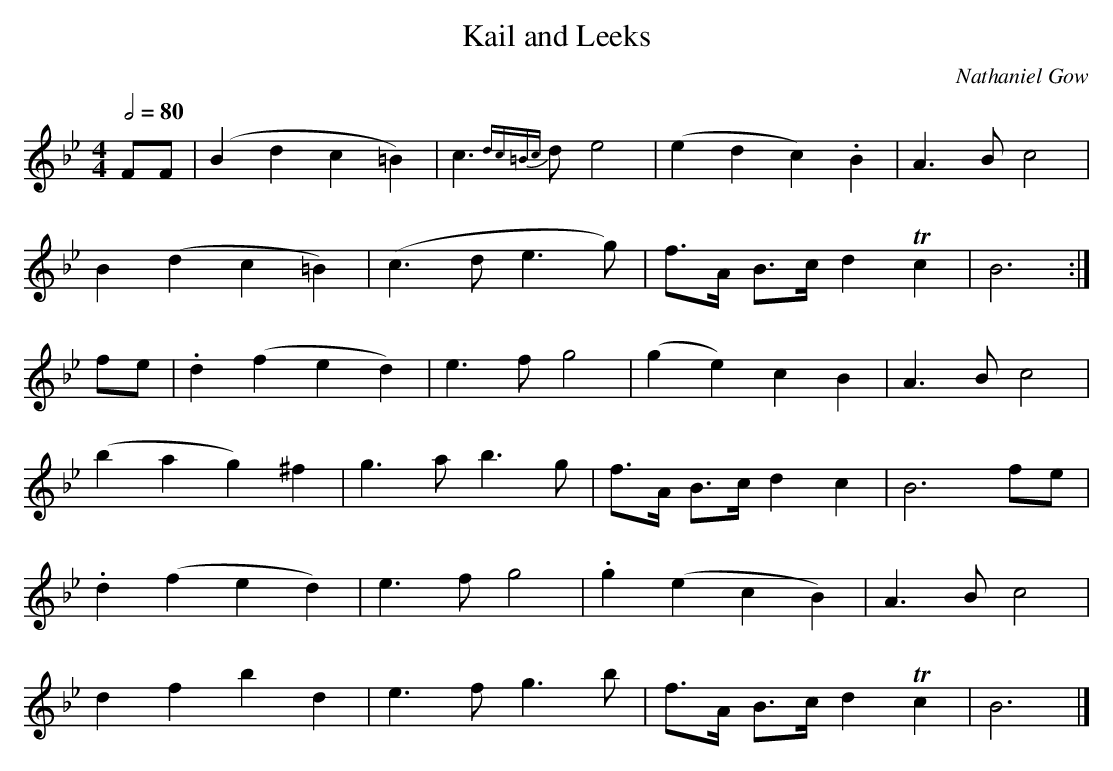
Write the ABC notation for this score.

X:1
T:Kail and Leeks
C:Nathaniel Gow
M:4/4
L:1/4
Q:1/2=80
K:Bb
F/F/|(B d c =B)| c>{dc=Bc}d  e2  |(e     d     c).B |A>B c2   |
      B(d c =B)|(c>       d  e>g)|f/>A/  B/>c/ d Tc |B3      :|
f/e/|.d(f e  d)| e>       f  g2  |(g     e)    c  B |A>B c2   |
     (b a g)^f | g>       a  b>g |f/>A/  B/>c/ d c  |B3   f/e/|
     .d(f e  d)| e>       f  g2  |.g    (e     c  B)|A>B c2   |
      d f b  d | e>       f  g>b | f/>A/ B/>c/ d Tc |B3      |]
